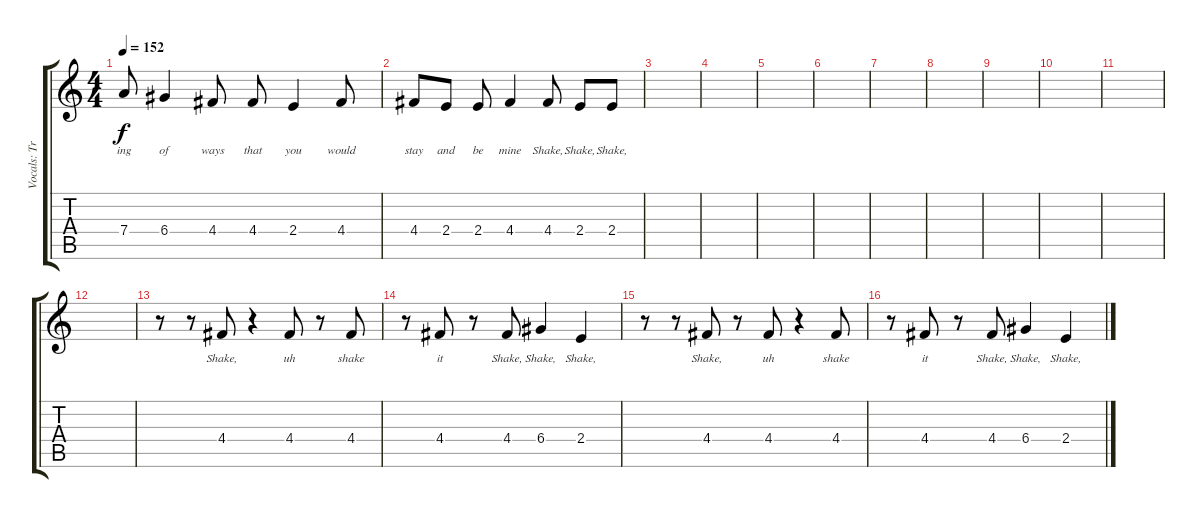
\track ("Vocals: Trace Cyrus" "Vocals: Tr") {instrument electricbassfinger}
\staff {score tabs}
\tuning (E4 B3 G3 D3 A2 E2) {hide}
\ts (4 4)
\tempo 152
\clef g2
\ks c
7.4.8{lyrics (0 "ing") lyrics (1 "") lyrics (2 "") lyrics (3 "") lyrics (4 "") dy f} 6.4.4{lyrics (0 "of") lyrics (1 "") lyrics (2 "") lyrics (3 "") lyrics (4 "")} 4.4.8{lyrics (0 "ways") lyrics (1 "") lyrics (2 "") lyrics (3 "") lyrics (4 "")} 4.4.8{lyrics (0 "that") lyrics (1 "") lyrics (2 "") lyrics (3 "") lyrics (4 "")} 2.4.4{lyrics (0 "you") lyrics (1 "") lyrics (2 "") lyrics (3 "") lyrics (4 "")} 4.4.8{lyrics (0 "would") lyrics (1 "") lyrics (2 "") lyrics (3 "") lyrics (4 "")} |
4.4.8{lyrics (0 "stay") lyrics (1 "") lyrics (2 "") lyrics (3 "") lyrics (4 "")} 2.4.8{lyrics (0 "and") lyrics (1 "") lyrics (2 "") lyrics (3 "") lyrics (4 "")} 2.4.8{lyrics (0 "be") lyrics (1 "") lyrics (2 "") lyrics (3 "") lyrics (4 "")} 4.4.4{lyrics (0 "mine") lyrics (1 "") lyrics (2 "") lyrics (3 "") lyrics (4 "")} 4.4.8{lyrics (0 "Shake,") lyrics (1 "") lyrics (2 "") lyrics (3 "") lyrics (4 "")} 2.4.8{lyrics (0 "Shake,") lyrics (1 "") lyrics (2 "") lyrics (3 "") lyrics (4 "")} 2.4.8{lyrics (0 "Shake,") lyrics (1 "") lyrics (2 "") lyrics (3 "") lyrics (4 "")} |
|
|
|
|
|
|
|
|
|
|
r.8 r.8 4.4.8{lyrics (0 "Shake,") lyrics (1 "") lyrics (2 "") lyrics (3 "") lyrics (4 "")} r.4 4.4.8{lyrics (0 "uh") lyrics (1 "") lyrics (2 "") lyrics (3 "") lyrics (4 "")} r.8 4.4.8{lyrics (0 "shake") lyrics (1 "") lyrics (2 "") lyrics (3 "") lyrics (4 "")} |
r.8 4.4.8{lyrics (0 "it") lyrics (1 "") lyrics (2 "") lyrics (3 "") lyrics (4 "")} r.8 4.4.8{lyrics (0 "Shake,") lyrics (1 "") lyrics (2 "") lyrics (3 "") lyrics (4 "")} 6.4.4{lyrics (0 "Shake,") lyrics (1 "") lyrics (2 "") lyrics (3 "") lyrics (4 "")} 2.4.4{lyrics (0 "Shake,") lyrics (1 "") lyrics (2 "") lyrics (3 "") lyrics (4 "")} |
r.8 r.8 4.4.8{lyrics (0 "Shake,") lyrics (1 "") lyrics (2 "") lyrics (3 "") lyrics (4 "")} r.8 4.4.8{lyrics (0 "uh") lyrics (1 "") lyrics (2 "") lyrics (3 "") lyrics (4 "")} r.4 4.4.8{lyrics (0 "shake") lyrics (1 "") lyrics (2 "") lyrics (3 "") lyrics (4 "")} |
r.8 4.4.8{lyrics (0 "it") lyrics (1 "") lyrics (2 "") lyrics (3 "") lyrics (4 "")} r.8 4.4.8{lyrics (0 "Shake,") lyrics (1 "") lyrics (2 "") lyrics (3 "") lyrics (4 "")} 6.4.4{lyrics (0 "Shake,") lyrics (1 "") lyrics (2 "") lyrics (3 "") lyrics (4 "")} 2.4.4{lyrics (0 "Shake,") lyrics (1 "") lyrics (2 "") lyrics (3 "") lyrics (4 "")}
